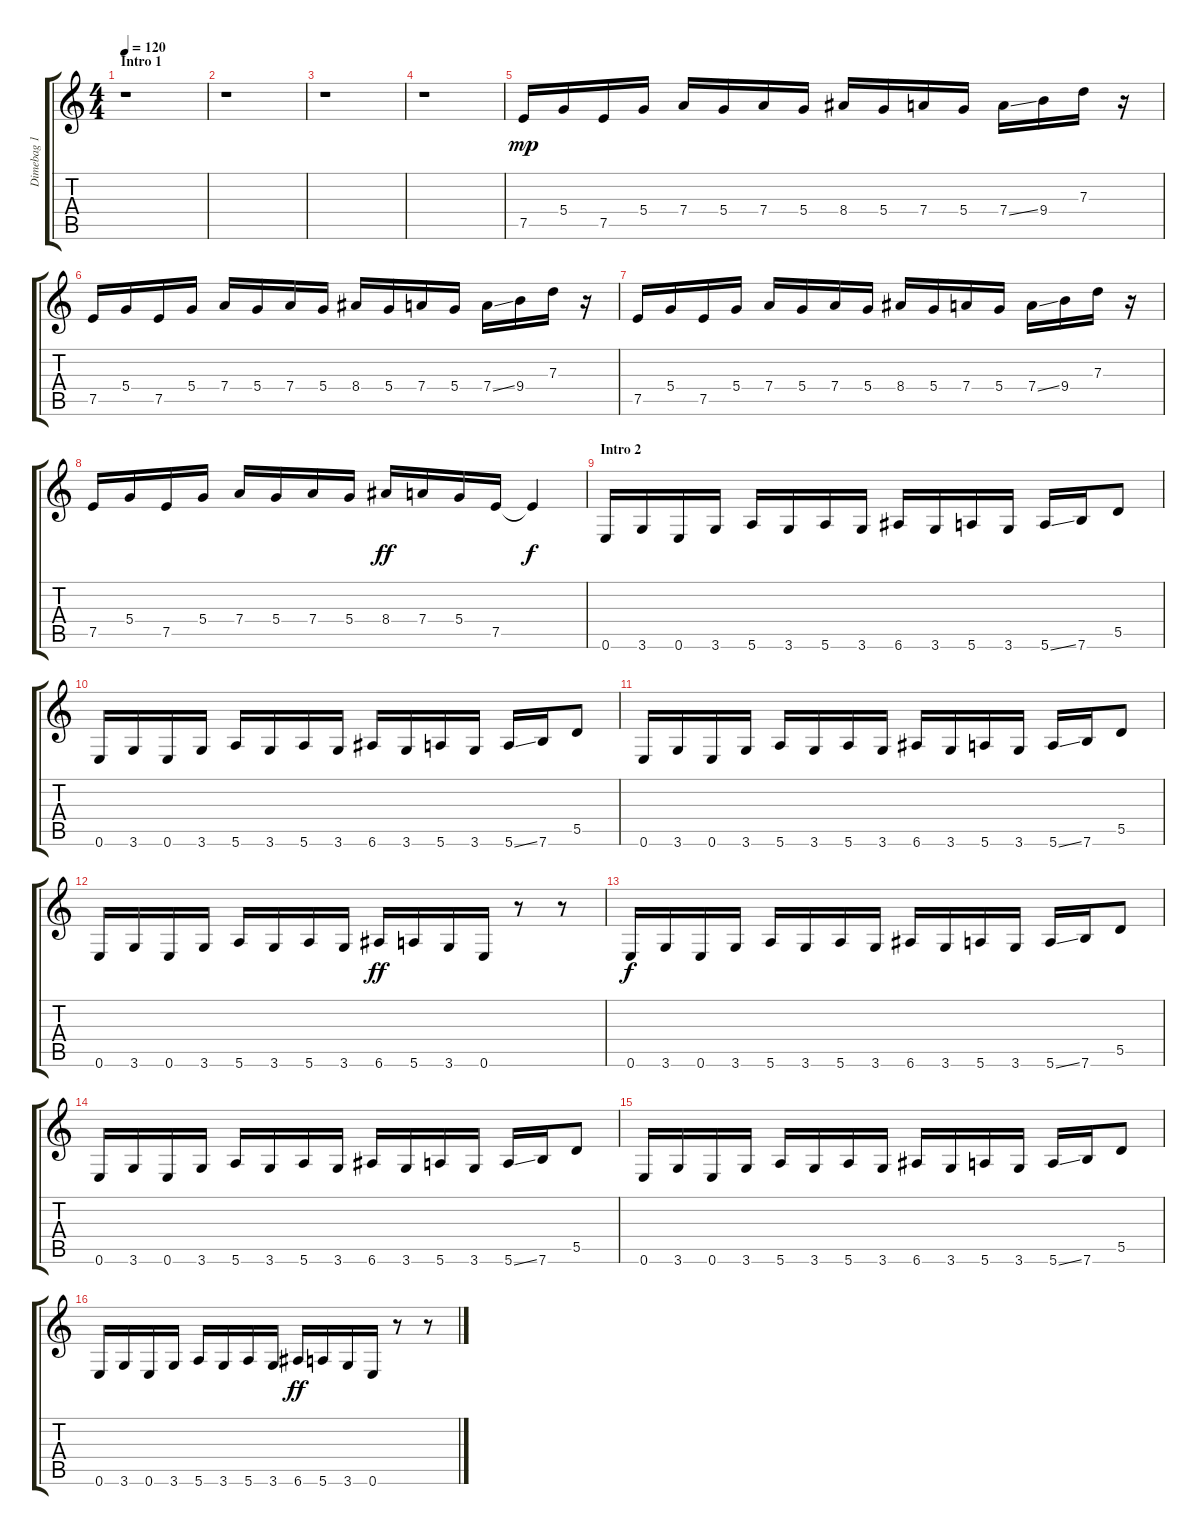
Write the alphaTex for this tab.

\track ("Dimebag 1" "Dimebag 1") {instrument distortionguitar}
\staff {score tabs}
\tuning (E4 B3 G3 D3 A2 E2) {hide}
\ts (4 4)
\section ("" "Intro 1")
\tempo 120
\clef g2
\ks c
r.1{dy mp instrument distortionguitar} |
r.1 |
r.1 |
r.1 |
7.5.16 5.4.16 7.5.16 5.4.16 7.4.16 5.4.16 7.4.16 5.4.16 8.4.16 5.4.16 7.4.16 5.4.16 7.4{ss}.16 9.4.16 7.3.16 r.16 |
7.5.16 5.4.16 7.5.16 5.4.16 7.4.16 5.4.16 7.4.16 5.4.16 8.4.16 5.4.16 7.4.16 5.4.16 7.4{ss}.16 9.4.16 7.3.16 r.16 |
7.5.16 5.4.16 7.5.16 5.4.16 7.4.16 5.4.16 7.4.16 5.4.16 8.4.16 5.4.16 7.4.16 5.4.16 7.4{ss}.16 9.4.16 7.3.16 r.16 |
7.5.16 5.4.16 7.5.16 5.4.16 7.4.16 5.4.16 7.4.16 5.4.16 8.4.16{dy ff} 7.4.16 5.4.16 7.5.16 7.5{t}.4{dy f} |
\section ("" "Intro 2")
0.6.16 3.6.16 0.6.16 3.6.16 5.6.16 3.6.16 5.6.16 3.6.16 6.6.16 3.6.16 5.6.16 3.6.16 5.6{ss}.16 7.6.16 5.5.8 |
0.6.16 3.6.16 0.6.16 3.6.16 5.6.16 3.6.16 5.6.16 3.6.16 6.6.16 3.6.16 5.6.16 3.6.16 5.6{ss}.16 7.6.16 5.5.8 |
0.6.16 3.6.16 0.6.16 3.6.16 5.6.16 3.6.16 5.6.16 3.6.16 6.6.16 3.6.16 5.6.16 3.6.16 5.6{ss}.16 7.6.16 5.5.8 |
0.6.16 3.6.16 0.6.16 3.6.16 5.6.16 3.6.16 5.6.16 3.6.16 6.6.16{dy ff} 5.6.16 3.6.16 0.6.16 r.8 r.8 |
0.6.16{dy f} 3.6.16 0.6.16 3.6.16 5.6.16 3.6.16 5.6.16 3.6.16 6.6.16 3.6.16 5.6.16 3.6.16 5.6{ss}.16 7.6.16 5.5.8 |
0.6.16 3.6.16 0.6.16 3.6.16 5.6.16 3.6.16 5.6.16 3.6.16 6.6.16 3.6.16 5.6.16 3.6.16 5.6{ss}.16 7.6.16 5.5.8 |
0.6.16 3.6.16 0.6.16 3.6.16 5.6.16 3.6.16 5.6.16 3.6.16 6.6.16 3.6.16 5.6.16 3.6.16 5.6{ss}.16 7.6.16 5.5.8 |
0.6.16 3.6.16 0.6.16 3.6.16 5.6.16 3.6.16 5.6.16 3.6.16 6.6.16{dy ff} 5.6.16 3.6.16 0.6.16 r.8 r.8
